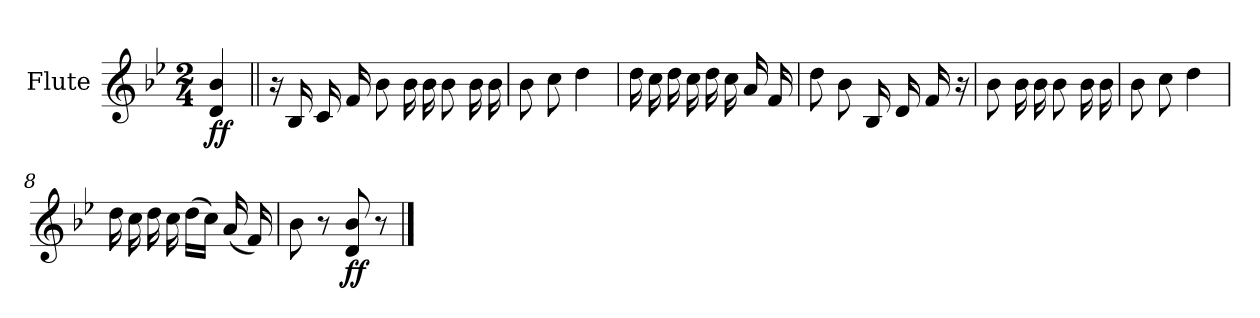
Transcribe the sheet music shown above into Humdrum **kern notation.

**kern	**dynam
*part1	*part1
*staff1	*staff1
*I"Flute	*
*I'Fl.	*
*clefG2	*
*k[b-e-]	*
*M2/4	*
=1	=1
!	!LO:DY:b
4d/ 4b-/	ff
=2||	=2||
16r	.
16B-/	.
16c/	.
16f/	.
8b-\	.
16b-\	.
16b-\	.
8b-\	.
16b-\	.
16b-\	.
=3	=3
8b-\	.
8cc\	.
4dd\	.
=4	=4
16dd\	.
16cc\	.
16dd\	.
16cc\	.
16dd\	.
16cc\	.
16a/	.
16f/	.
=5	=5
8dd\	.
8b-\	.
16B-/	.
16d/	.
16f/	.
16r	.
!!LO:LB:g=z
=6	=6
8b-\	.
16b-\	.
16b-\	.
8b-\	.
16b-\	.
16b-\	.
=7	=7
8b-\	.
8cc\	.
4dd\	.
=8	=8
16dd\	.
16cc\	.
16dd\	.
16cc\	.
(>16dd\LL	.
16cc\JJ)	.
(<16a/	.
16f/)	.
=9	=9
8b-\	.
8r	.
!	!LO:DY:b
8d/ 8b-/	ff
8r	.
==	==
*-	*-
